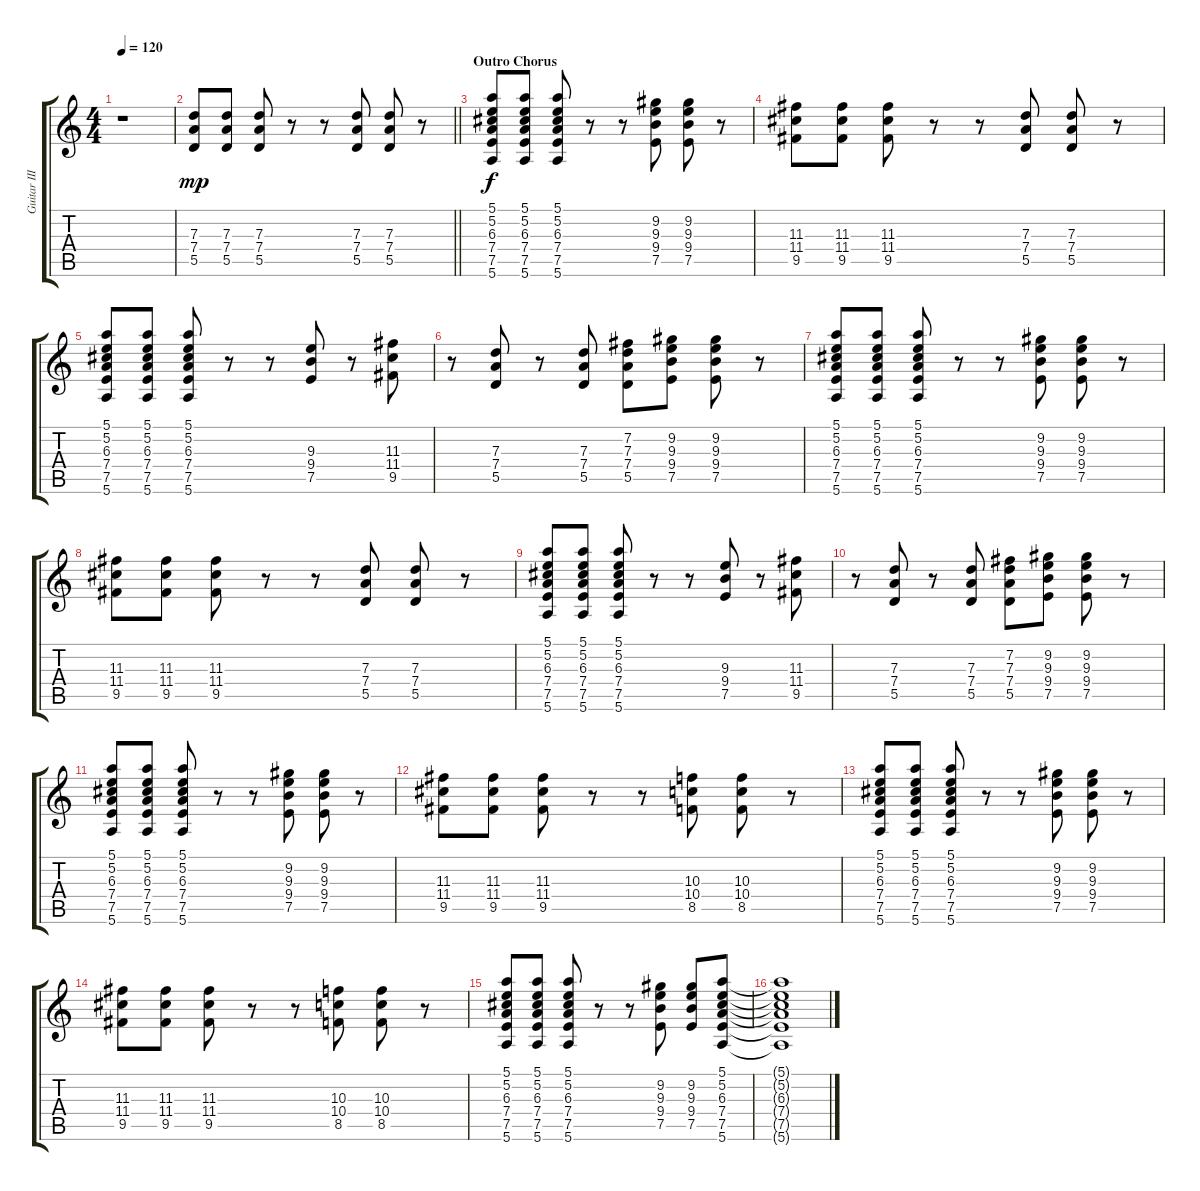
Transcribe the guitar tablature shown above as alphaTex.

\track ("Guitar III" "Guitar III") {instrument overdrivenguitar}
\staff {score tabs}
\tuning (E4 B3 G3 D3 A2 E2) {hide}
\ts (4 4)
\tempo 120
\clef g2
\ks c
r.1{dy f} |
\barLineRight lightlight
(7.3 7.4 5.5).8{dy mp} (7.3 7.4 5.5).8 (7.3 7.4 5.5).8 r.8 r.8 (7.3 7.4 5.5).8 (7.3 7.4 5.5).8 r.8 |
\section ("" "Outro Chorus")
(5.1 5.2 6.3 7.4 7.5 5.6).8{dy f} (5.1 5.2 6.3 7.4 7.5 5.6).8 (5.1 5.2 6.3 7.4 7.5 5.6).8 r.8 r.8 (9.2 9.3 9.4 7.5).8 (9.2 9.3 9.4 7.5).8 r.8 |
(11.3 11.4 9.5).8 (11.3 11.4 9.5).8 (11.3 11.4 9.5).8 r.8 r.8 (7.3 7.4 5.5).8 (7.3 7.4 5.5).8 r.8 |
(5.1 5.2 6.3 7.4 7.5 5.6).8 (5.1 5.2 6.3 7.4 7.5 5.6).8 (5.1 5.2 6.3 7.4 7.5 5.6).8 r.8 r.8 (9.3 9.4 7.5).8 r.8 (11.3 11.4 9.5).8 |
r.8 (7.3 7.4 5.5).8 r.8 (7.3 7.4 5.5).8 (7.2 7.3 7.4 5.5).8 (9.2 9.3 9.4 7.5).8 (9.2 9.3 9.4 7.5).8 r.8 |
(5.1 5.2 6.3 7.4 7.5 5.6).8 (5.1 5.2 6.3 7.4 7.5 5.6).8 (5.1 5.2 6.3 7.4 7.5 5.6).8 r.8 r.8 (9.2 9.3 9.4 7.5).8 (9.2 9.3 9.4 7.5).8 r.8 |
(11.3 11.4 9.5).8 (11.3 11.4 9.5).8 (11.3 11.4 9.5).8 r.8 r.8 (7.3 7.4 5.5).8 (7.3 7.4 5.5).8 r.8 |
(5.1 5.2 6.3 7.4 7.5 5.6).8 (5.1 5.2 6.3 7.4 7.5 5.6).8 (5.1 5.2 6.3 7.4 7.5 5.6).8 r.8 r.8 (9.3 9.4 7.5).8 r.8 (11.3 11.4 9.5).8 |
r.8 (7.3 7.4 5.5).8 r.8 (7.3 7.4 5.5).8 (7.2 7.3 7.4 5.5).8 (9.2 9.3 9.4 7.5).8 (9.2 9.3 9.4 7.5).8 r.8 |
(5.1 5.2 6.3 7.4 7.5 5.6).8 (5.1 5.2 6.3 7.4 7.5 5.6).8 (5.1 5.2 6.3 7.4 7.5 5.6).8 r.8 r.8 (9.2 9.3 9.4 7.5).8 (9.2 9.3 9.4 7.5).8 r.8 |
(11.3 11.4 9.5).8 (11.3 11.4 9.5).8 (11.3 11.4 9.5).8 r.8 r.8 (10.3 10.4 8.5).8 (10.3 10.4 8.5).8 r.8 |
(5.1 5.2 6.3 7.4 7.5 5.6).8 (5.1 5.2 6.3 7.4 7.5 5.6).8 (5.1 5.2 6.3 7.4 7.5 5.6).8 r.8 r.8 (9.2 9.3 9.4 7.5).8 (9.2 9.3 9.4 7.5).8 r.8 |
(11.3 11.4 9.5).8 (11.3 11.4 9.5).8 (11.3 11.4 9.5).8 r.8 r.8 (10.3 10.4 8.5).8 (10.3 10.4 8.5).8 r.8 |
(5.1 5.2 6.3 7.4 7.5 5.6).8 (5.1 5.2 6.3 7.4 7.5 5.6).8 (5.1 5.2 6.3 7.4 7.5 5.6).8 r.8 r.8 (9.2 9.3 9.4 7.5).8 (9.2 9.3 9.4 7.5).8 (5.1 5.2 6.3 7.4 7.5 5.6).8 |
(5.1{t} 5.2{t} 6.3{t} 7.4{t} 7.5{t} 5.6{t}).1
